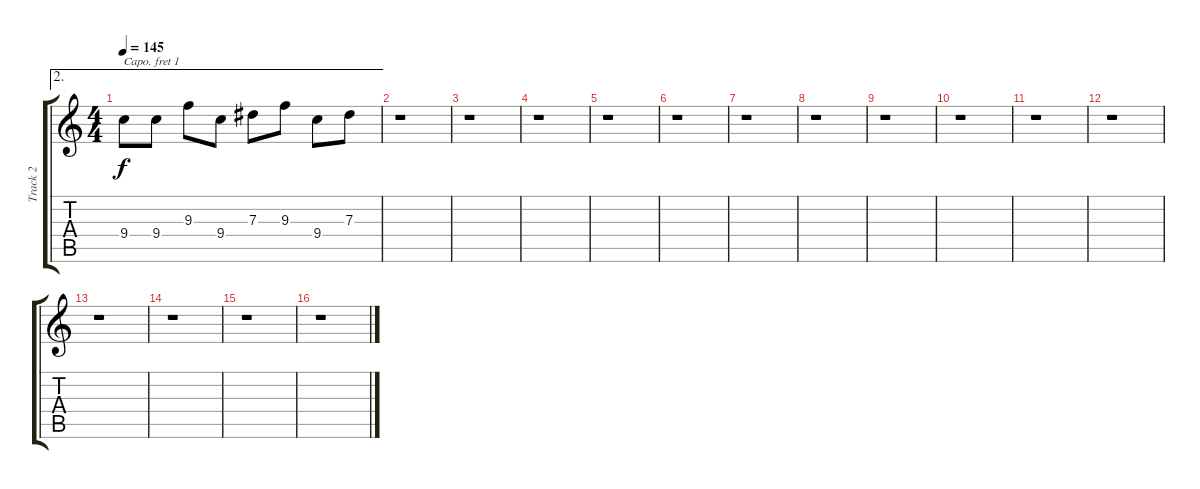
\track ("Track 2" "Track 2") {instrument acousticguitarsteel}
\staff {score tabs}
\capo 1
\tuning (E4 B3 G3 D3 A2 E2) {hide}
\ae 2
\ts (4 4)
\tempo 145
\clef g2
\ks c
9.4{t}.8{dy f} 9.4.8 9.3.8 9.4.8 7.3.8 9.3.8 9.4.8 7.3.8 |
r.1 |
r.1 |
r.1 |
r.1 |
r.1 |
r.1 |
r.1 |
r.1 |
r.1 |
r.1 |
r.1 |
r.1 |
r.1 |
r.1 |
r.1
